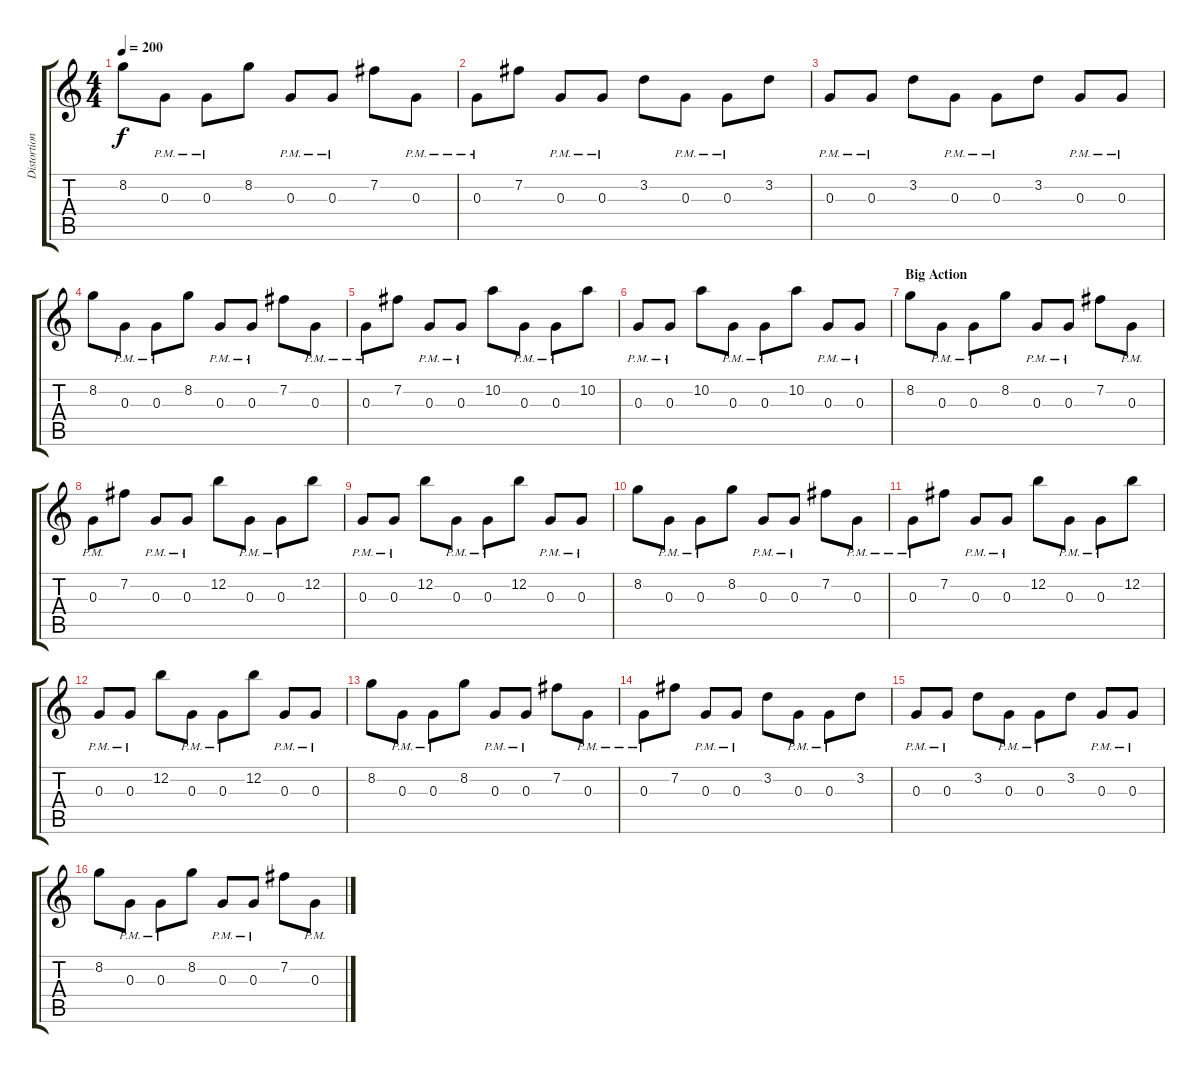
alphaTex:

\track ("Distortion Yoe/Harp" "Distortion") {instrument distortionguitar}
\staff {score tabs}
\tuning (E4 B3 G3 D3 A2 E2) {hide}
\ts (4 4)
\tempo 200
\clef g2
\ks c
8.2.8{dy f} 0.3{pm}.8 0.3{pm}.8 8.2.8 0.3{pm}.8 0.3{pm}.8 7.2.8 0.3{pm}.8 |
0.3{pm}.8 7.2.8 0.3{pm}.8 0.3{pm}.8 3.2.8 0.3{pm}.8 0.3{pm}.8 3.2.8 |
0.3{pm}.8 0.3{pm}.8 3.2.8 0.3{pm}.8 0.3{pm}.8 3.2.8 0.3{pm}.8 0.3{pm}.8 |
8.2.8 0.3{pm}.8 0.3{pm}.8 8.2.8 0.3{pm}.8 0.3{pm}.8 7.2.8 0.3{pm}.8 |
0.3{pm}.8 7.2.8 0.3{pm}.8 0.3{pm}.8 10.2.8 0.3{pm}.8 0.3{pm}.8 10.2.8 |
0.3{pm}.8 0.3{pm}.8 10.2.8 0.3{pm}.8 0.3{pm}.8 10.2.8 0.3{pm}.8 0.3{pm}.8 |
\section ("" "Big Action")
8.2.8 0.3{pm}.8 0.3{pm}.8 8.2.8 0.3{pm}.8 0.3{pm}.8 7.2.8 0.3{pm}.8 |
0.3{pm}.8 7.2.8 0.3{pm}.8 0.3{pm}.8 12.2.8 0.3{pm}.8 0.3{pm}.8 12.2.8 |
0.3{pm}.8 0.3{pm}.8 12.2.8 0.3{pm}.8 0.3{pm}.8 12.2.8 0.3{pm}.8 0.3{pm}.8 |
8.2.8 0.3{pm}.8 0.3{pm}.8 8.2.8 0.3{pm}.8 0.3{pm}.8 7.2.8 0.3{pm}.8 |
0.3{pm}.8 7.2.8 0.3{pm}.8 0.3{pm}.8 12.2.8 0.3{pm}.8 0.3{pm}.8 12.2.8 |
0.3{pm}.8 0.3{pm}.8 12.2.8 0.3{pm}.8 0.3{pm}.8 12.2.8 0.3{pm}.8 0.3{pm}.8 |
8.2.8 0.3{pm}.8 0.3{pm}.8 8.2.8 0.3{pm}.8 0.3{pm}.8 7.2.8 0.3{pm}.8 |
0.3{pm}.8 7.2.8 0.3{pm}.8 0.3{pm}.8 3.2.8 0.3{pm}.8 0.3{pm}.8 3.2.8 |
0.3{pm}.8 0.3{pm}.8 3.2.8 0.3{pm}.8 0.3{pm}.8 3.2.8 0.3{pm}.8 0.3{pm}.8 |
8.2.8 0.3{pm}.8 0.3{pm}.8 8.2.8 0.3{pm}.8 0.3{pm}.8 7.2.8 0.3{pm}.8
